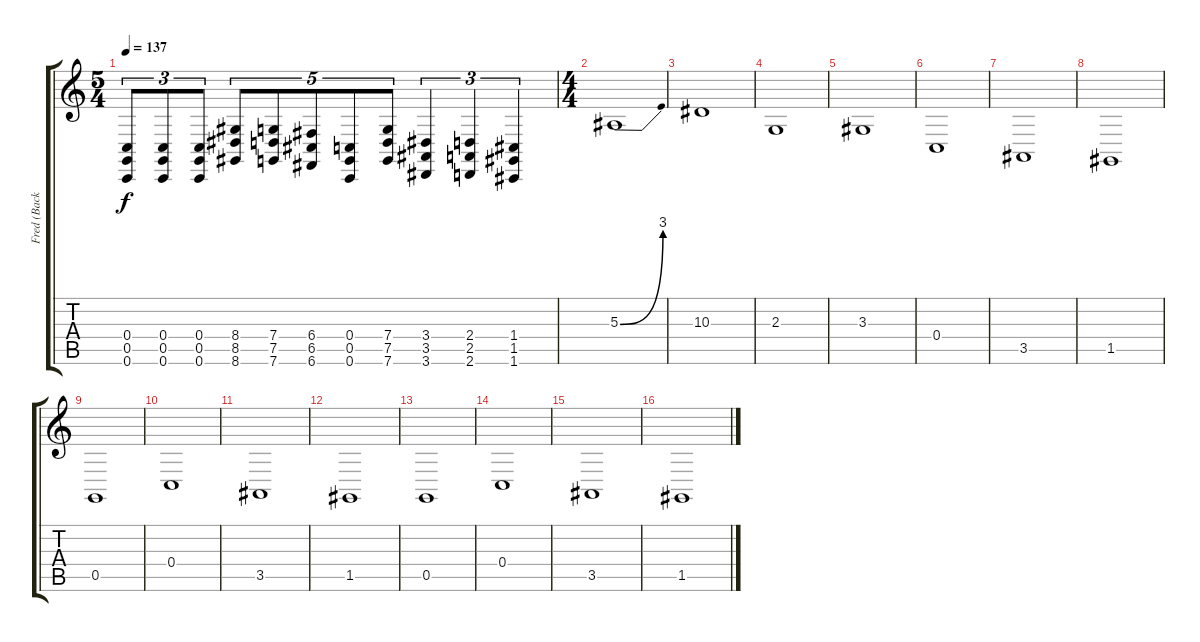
\track ("Fred (Backing track)" "Fred (Back") {instrument harpsichord}
\staff {score tabs}
\tuning (D4 A3 F3 C3 G2 C2) {hide}
\ts (5 4)
\tempo 137
\clef g2
\ks c
(0.4 0.5 0.6).8{tu (3 2) dy f} (0.4 0.5 0.6).8{tu (3 2)} (0.4 0.5 0.6).8{tu (3 2)} (8.4 8.5 8.6).8{tu (5 4)} (7.4 7.5 7.6).8{tu (5 4)} (6.4 6.5 6.6).8{tu (5 4)} (0.4 0.5 0.6).8{tu (5 4)} (7.4 7.5 7.6).8{tu (5 4)} (3.4 3.5 3.6).4{tu (3 2)} (2.4 2.5 2.6).4{tu (3 2)} (1.4 1.5 1.6).4{tu (3 2)} |
\ts (4 4)
5.3{be (bend 0 0 60 12)}.1 |
10.3.1 |
2.3.1 |
3.3.1 |
0.4.1 |
3.5.1 |
1.5.1 |
0.5.1 |
0.4.1 |
3.5.1 |
1.5.1 |
0.5.1 |
0.4.1 |
3.5.1 |
1.5.1
